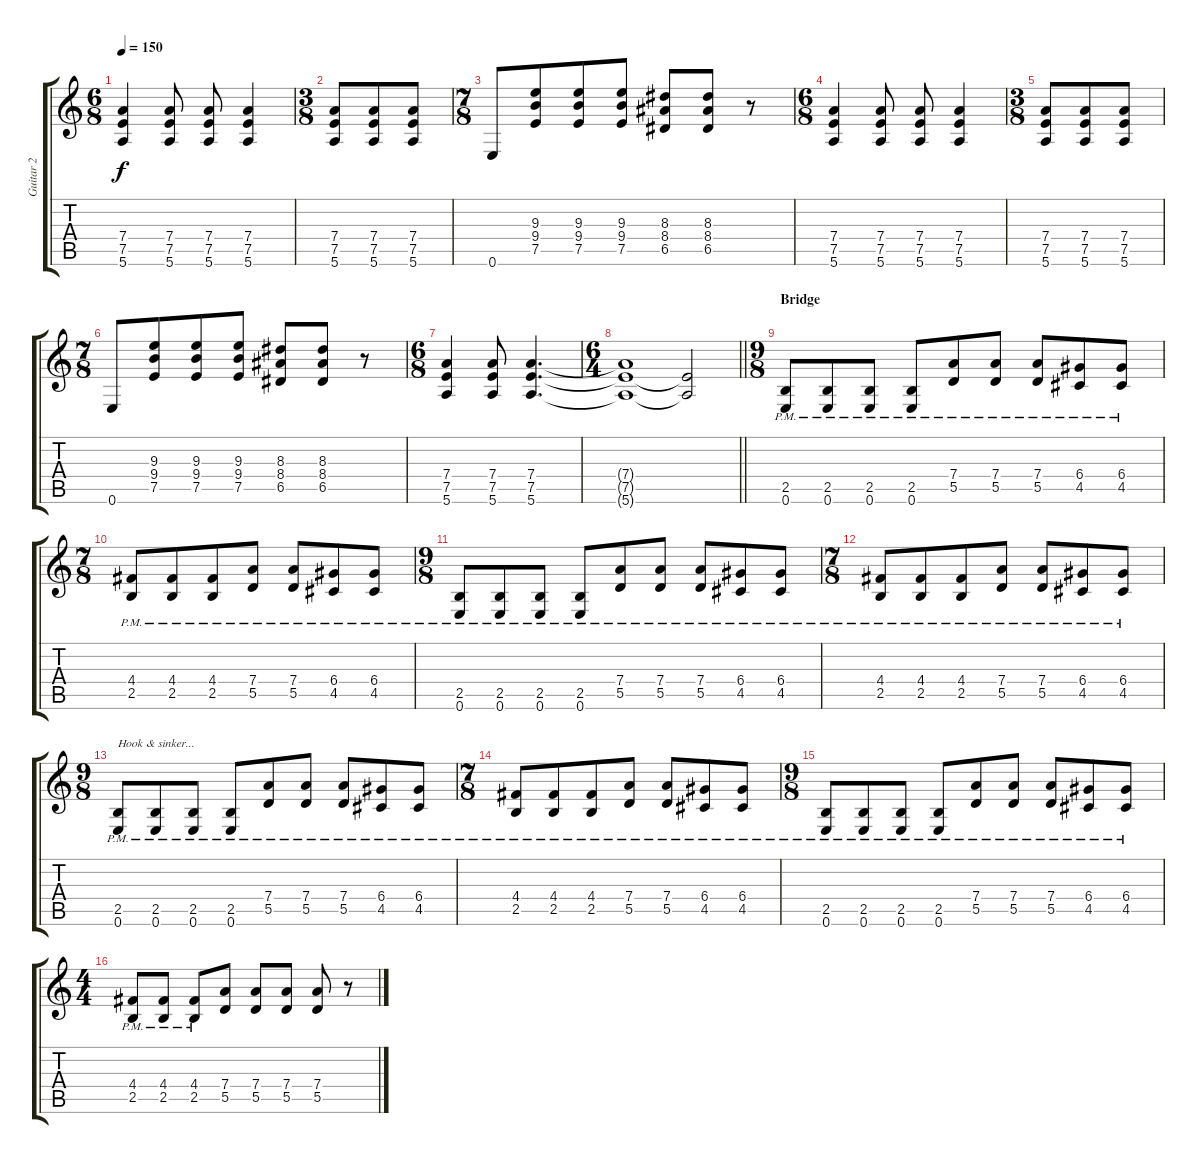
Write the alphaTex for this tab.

\track ("Guitar 2" "Guitar 2") {instrument distortionguitar}
\staff {score tabs}
\tuning (E4 B3 G3 D3 A2 E2) {hide}
\ts (6 8)
\tempo 150
\clef g2
\ks c
(7.4 7.5 5.6).4{dy f} (7.4 7.5 5.6).8 (7.4 7.5 5.6).8 (7.4 7.5 5.6).4 |
\ts (3 8)
(7.4 7.5 5.6).8 (7.4 7.5 5.6).8 (7.4 7.5 5.6).8 |
\ts (7 8)
0.6.8 (9.3 9.4 7.5).8 (9.3 9.4 7.5).8 (9.3 9.4 7.5).8 (8.3 8.4 6.5).8 (8.3 8.4 6.5).8 r.8 |
\ts (6 8)
(7.4 7.5 5.6).4 (7.4 7.5 5.6).8 (7.4 7.5 5.6).8 (7.4 7.5 5.6).4 |
\ts (3 8)
(7.4 7.5 5.6).8 (7.4 7.5 5.6).8 (7.4 7.5 5.6).8 |
\ts (7 8)
0.6.8 (9.3 9.4 7.5).8 (9.3 9.4 7.5).8 (9.3 9.4 7.5).8 (8.3 8.4 6.5).8 (8.3 8.4 6.5).8 r.8 |
\ts (6 8)
(7.4 7.5 5.6).4 (7.4 7.5 5.6).8 (7.4 7.5 5.6).4{d} |
\ts (6 4)
\barLineRight lightlight
(7.4{t} 7.5{t} 5.6{t}).1 (7.5{t} 5.6{t}).2 |
\ts (9 8)
\section ("" "Bridge")
(2.5{pm} 0.6{pm}).8 (2.5{pm} 0.6{pm}).8 (2.5{pm} 0.6{pm}).8 (2.5{pm} 0.6{pm}).8 (7.4{pm} 5.5{pm}).8 (7.4{pm} 5.5{pm}).8 (7.4{pm} 5.5{pm}).8 (6.4{pm} 4.5{pm}).8 (6.4{pm} 4.5{pm}).8 |
\ts (7 8)
(4.4{pm} 2.5{pm}).8 (4.4{pm} 2.5{pm}).8 (4.4{pm} 2.5{pm}).8 (7.4{pm} 5.5{pm}).8 (7.4{pm} 5.5{pm}).8 (6.4{pm} 4.5{pm}).8 (6.4{pm} 4.5{pm}).8 |
\ts (9 8)
(2.5{pm} 0.6{pm}).8 (2.5{pm} 0.6{pm}).8 (2.5{pm} 0.6{pm}).8 (2.5{pm} 0.6{pm}).8 (7.4{pm} 5.5{pm}).8 (7.4{pm} 5.5{pm}).8 (7.4{pm} 5.5{pm}).8 (6.4{pm} 4.5{pm}).8 (6.4{pm} 4.5{pm}).8 |
\ts (7 8)
(4.4{pm} 2.5{pm}).8 (4.4{pm} 2.5{pm}).8 (4.4{pm} 2.5{pm}).8 (7.4{pm} 5.5{pm}).8 (7.4{pm} 5.5{pm}).8 (6.4{pm} 4.5{pm}).8 (6.4{pm} 4.5{pm}).8 |
\ts (9 8)
(2.5{pm} 0.6{pm}).8{txt "Hook & sinker..."} (2.5{pm} 0.6{pm}).8 (2.5{pm} 0.6{pm}).8 (2.5{pm} 0.6{pm}).8 (7.4{pm} 5.5{pm}).8 (7.4{pm} 5.5{pm}).8 (7.4{pm} 5.5{pm}).8 (6.4{pm} 4.5{pm}).8 (6.4{pm} 4.5{pm}).8 |
\ts (7 8)
(4.4{pm} 2.5{pm}).8 (4.4{pm} 2.5{pm}).8 (4.4{pm} 2.5{pm}).8 (7.4{pm} 5.5{pm}).8 (7.4{pm} 5.5{pm}).8 (6.4{pm} 4.5{pm}).8 (6.4{pm} 4.5{pm}).8 |
\ts (9 8)
(2.5{pm} 0.6{pm}).8 (2.5{pm} 0.6{pm}).8 (2.5{pm} 0.6{pm}).8 (2.5{pm} 0.6{pm}).8 (7.4{pm} 5.5{pm}).8 (7.4{pm} 5.5{pm}).8 (7.4{pm} 5.5{pm}).8 (6.4{pm} 4.5{pm}).8 (6.4{pm} 4.5{pm}).8 |
\ts (4 4)
(4.4{pm} 2.5{pm}).8 (4.4{pm} 2.5{pm}).8 (4.4{pm} 2.5{pm}).8 (7.4 5.5).8 (7.4 5.5).8 (7.4 5.5).8 (7.4 5.5).8 r.8
